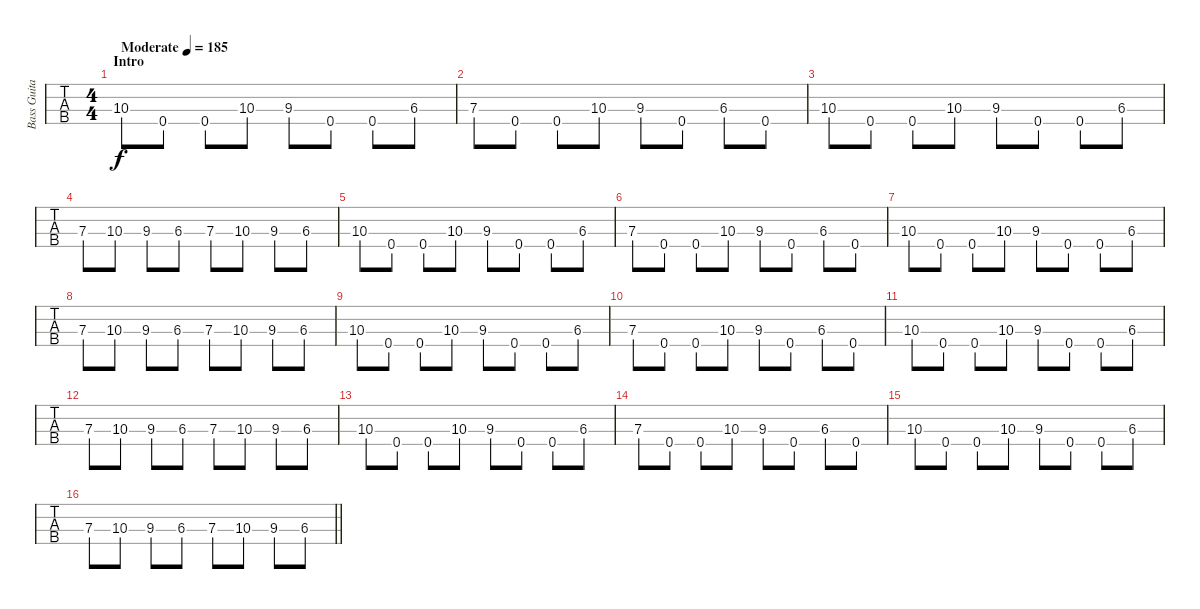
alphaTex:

\track ("Bass Guitar" "Bass Guita") {instrument electricbassfinger}
\staff {tabs}
\tuning (Eb2 Bb1 F1 C1) {hide}
\ts (4 4)
\section ("" "Intro")
\tempo (185 "Moderate")
\clef f4
\ks c
10.3.8{dy f instrument electricbassfinger} 0.4.8 0.4.8 10.3.8 9.3.8 0.4.8 0.4.8 6.3.8 |
7.3.8 0.4.8 0.4.8 10.3.8 9.3.8 0.4.8 6.3.8 0.4.8 |
10.3.8 0.4.8 0.4.8 10.3.8 9.3.8 0.4.8 0.4.8 6.3.8 |
7.3.8 10.3.8 9.3.8 6.3.8 7.3.8 10.3.8 9.3.8 6.3.8 |
10.3.8 0.4.8 0.4.8 10.3.8 9.3.8 0.4.8 0.4.8 6.3.8 |
7.3.8 0.4.8 0.4.8 10.3.8 9.3.8 0.4.8 6.3.8 0.4.8 |
10.3.8 0.4.8 0.4.8 10.3.8 9.3.8 0.4.8 0.4.8 6.3.8 |
7.3.8 10.3.8 9.3.8 6.3.8 7.3.8 10.3.8 9.3.8 6.3.8 |
10.3.8 0.4.8 0.4.8 10.3.8 9.3.8 0.4.8 0.4.8 6.3.8 |
7.3.8 0.4.8 0.4.8 10.3.8 9.3.8 0.4.8 6.3.8 0.4.8 |
10.3.8 0.4.8 0.4.8 10.3.8 9.3.8 0.4.8 0.4.8 6.3.8 |
7.3.8 10.3.8 9.3.8 6.3.8 7.3.8 10.3.8 9.3.8 6.3.8 |
10.3.8 0.4.8 0.4.8 10.3.8 9.3.8 0.4.8 0.4.8 6.3.8 |
7.3.8 0.4.8 0.4.8 10.3.8 9.3.8 0.4.8 6.3.8 0.4.8 |
10.3.8 0.4.8 0.4.8 10.3.8 9.3.8 0.4.8 0.4.8 6.3.8 |
\barLineRight lightlight
7.3.8 10.3.8 9.3.8 6.3.8 7.3.8 10.3.8 9.3.8 6.3.8
